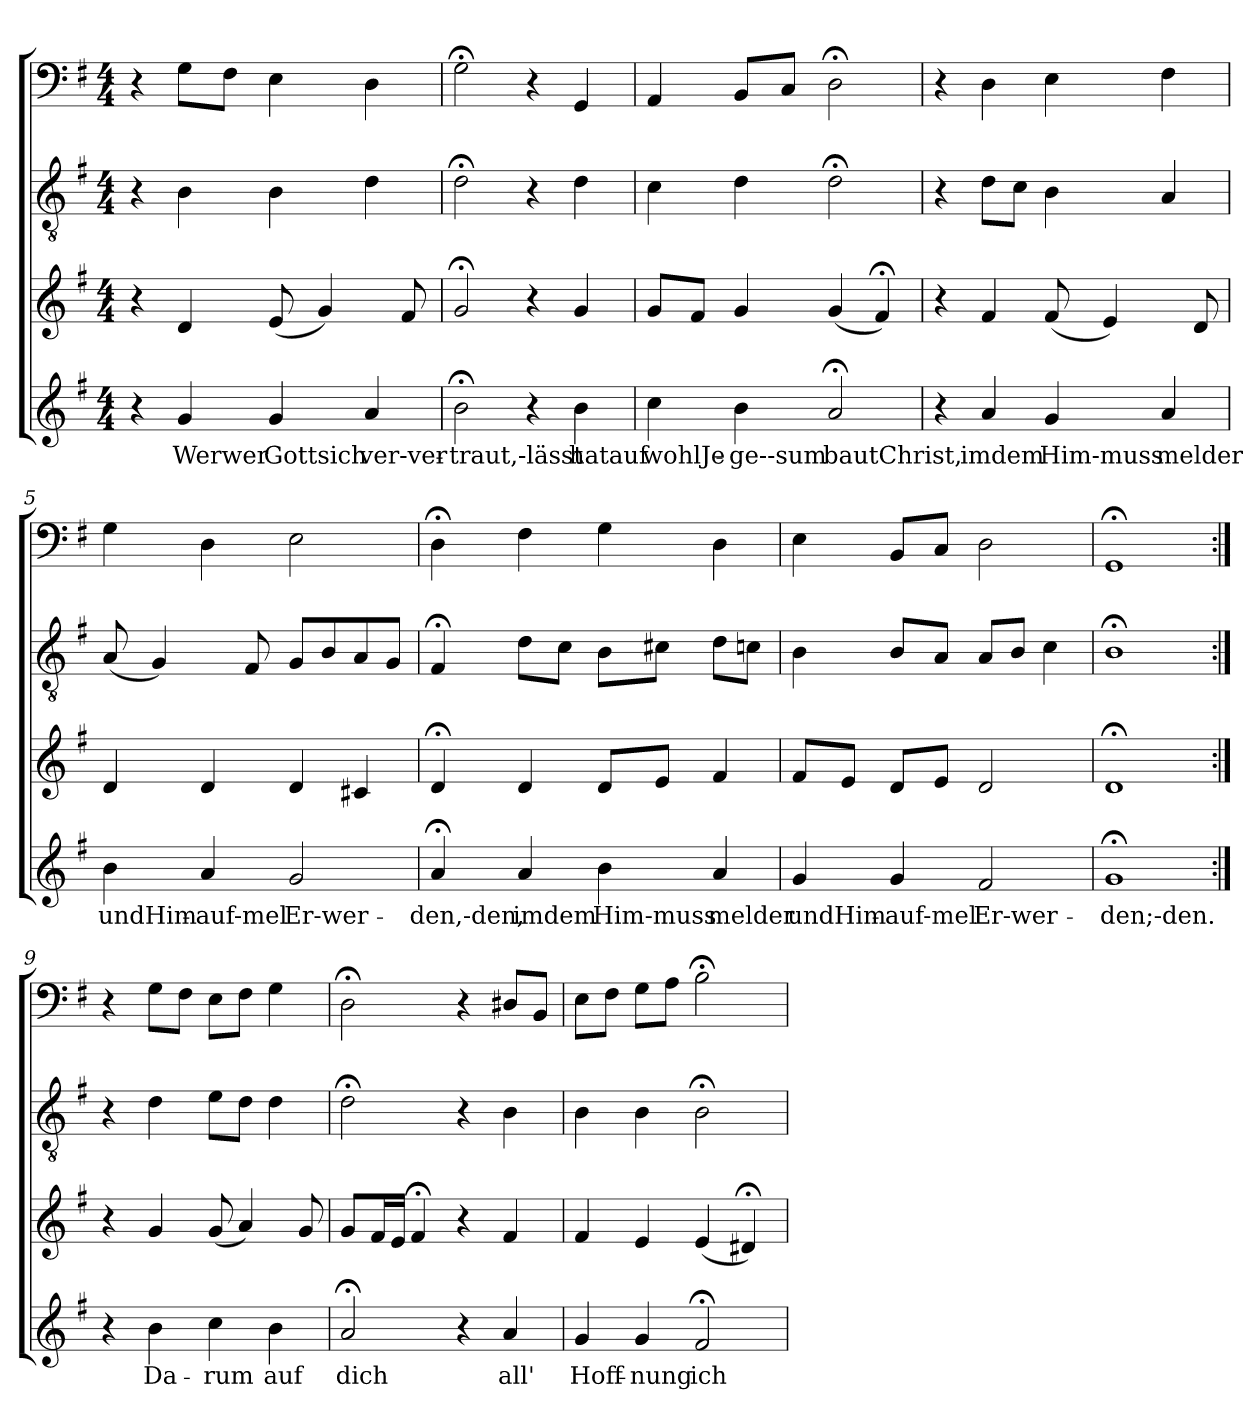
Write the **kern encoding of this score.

**kern	**text	**kern	**kern	**kern
*part4	*part4	*part3	*part2	*part1
*staff4	*staff4	*staff3	*staff2	*staff1
*clefG2	*	*clefG2	*clefGv2	*clefF4
*k[f#]	*	*k[f#]	*k[f#]	*k[f#]
*G:	*	*G:	*G:	*G:
*M4/4	*	*M4/4	*M4/4	*M4/4
=1	=1	=1	=1	=1
4r	.	4r	4r	4r
4g/	Werwer	4d/	4B\	8G\L
.	.	.	.	8F#\J
4g/	Gottsich	(8e/	4B\	4E\
.	.	4g/)	.	.
4a/	ver-ver-	.	4d\	4D\
.	.	8f#/	.	.
=2	=2	=2	=2	=2
2b;<\	-traut,-lässt	2g;</	2d;<\	2G;<\
4r	.	4r	4r	4r
4b\	hatauf	4g/	4d\	4GG/
=3	=3	=3	=3	=3
4cc\	wohlJe-	8g/L	4c\	4AA/
.	.	8f#/J	.	.
4b\	ge--sum	4g/	4d\	8BB/L
.	.	.	.	8C/J
2a;</	-bautChrist,	(4g/	2d;<\	2D;<\
.	.	4f#;</)	.	.
=4	=4	=4	=4	=4
4r	.	4r	4r	4r
4a/	imdem	4f#/	8d\L	4D\
.	.	.	8c\J	.
4g/	Him-muss	(8f#/	4B\	4E\
.	.	4e/)	.	.
4a/	-melder	.	4A/	4F#\
.	.	8d/	.	.
=5	=5	=5	=5	=5
4b\	undHim-	4d/	(8A/	4G\
.	.	.	4G/)	.
4a/	auf-mel	4d/	.	4D\
.	.	.	8F#/	.
2g/	Er-wer-	4d/	8G/L	2E\
.	.	.	8B/	.
.	.	4c#X/	8A/	.
.	.	.	8G/J	.
=6	=6	=6	=6	=6
4a;</	-den,-den,	4d;</	4F#;</	4D;<\
4a/	imdem	4d/	8d\L	4F#\
.	.	.	8c\J	.
4b\	Him-muss	8d/L	8B\L	4G\
.	.	8e/J	8c#X\J	.
4a/	-melder	4f#/	8d\L	4D\
.	.	.	8cn\J	.
=7	=7	=7	=7	=7
4g/	undHim-	8f#/L	4B\	4E\
.	.	8e/J	.	.
4g/	auf-mel	8d/L	8B/L	8BB/L
.	.	8e/J	8A/J	8C/J
2f#/	Er-wer-	2d/	8A/L	2D\
.	.	.	8B/J	.
.	.	.	4c\	.
=8	=8	=8	=8	=8
1g;</	-den;-den.	1d;</	1B;<\	1GG;</
=9:|!	=9:|!	=9:|!	=9:|!	=9:|!
4r	.	4r	4r	4r
4b\	Da-	4g/	4d\	8G\L
.	.	.	.	8F#\J
4cc\	-rum	(8g/	8e\L	8E\L
.	.	4a/)	8d\J	8F#\J
4b\	auf	.	4d\	4G\
.	.	8g/	.	.
=10	=10	=10	=10	=10
2a;</	dich	8g/L	2d;<\	2D;<\
.	.	16f#/L	.	.
.	.	16e/JJ	.	.
.	.	4f#;</	.	.
4r	.	4r	4r	4r
4a/	all'	4f#/	4B\	8D#X/L
.	.	.	.	8BB/J
=11	=11	=11	=11	=11
4g/	Hoff-	4f#/	4B\	8E\L
.	.	.	.	8F#\J
4g/	-nung	4e/	4B\	8G\L
.	.	.	.	8A\J
2f#;</	ich	(4e/	2B;<\	2B;<\
.	.	4d#X;</)	.	.
=	=	=	=	=
*-	*-	*-	*-	*-
